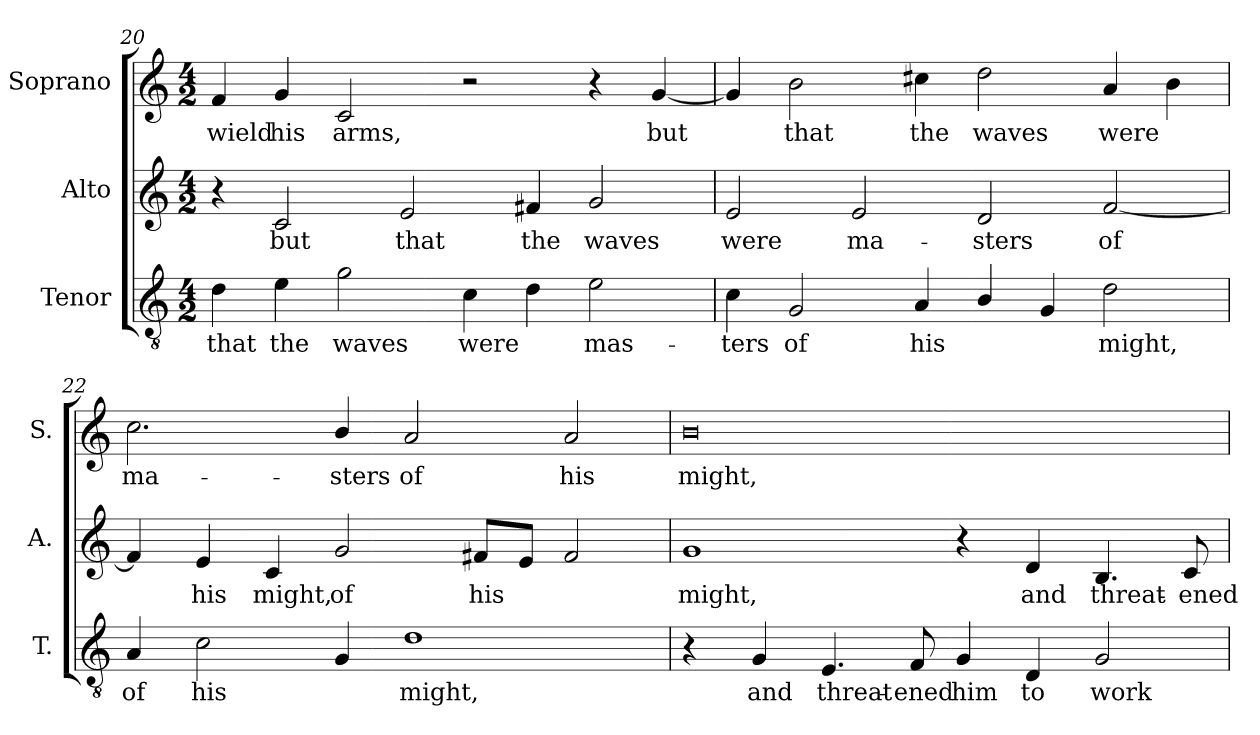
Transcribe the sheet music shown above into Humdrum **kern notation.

**kern	**text	**kern	**text	**kern	**text
*part3	*part3	*part2	*part2	*part1	*part1
*staff3	*staff3	*staff2	*staff2	*staff1	*staff1
*I"Tenor	*	*I"Alto	*	*I"Soprano	*
*I'T.	*	*I'A.	*	*I'S.	*
*clefGv2	*	*clefG2	*	*clefG2	*
*ITrd7c12	*	*	*	*	*
*k[]	*	*k[]	*	*k[]	*
*C:	*	*C:	*	*C:	*
*M4/2	*	*M4/2	*	*M4/2	*
=20	=20	=20	=20	=20	=20
!	!LO:LY:b:color=#000000	!	!	!	!
!	!	!	!	!	!LO:LY:b:color=#000000
4Di\	that	4r	.	4fi/	wield
!	!LO:LY:b:color=#000000	!	!	!	!
!	!	!	!LO:LY:b:color=#000000	!	!
!	!	!	!	!	!LO:LY:b:color=#000000
4Ei\	the	2ci/	but	4gi/	his
!	!LO:LY:b:color=#000000	!	!	!	!
!	!	!	!	!	!LO:LY:b:color=#000000
2Gi\	waves	.	.	2ci/	arms,
!	!	!	!LO:LY:b:color=#000000	!	!
.	.	2ei/	that	.	.
!	!LO:LY:b:color=#000000	!	!	!	!
4Ci\	were	.	.	2r	.
!	!	!	!LO:LY:b:color=#000000	!	!
4Di\	.	4f#Xi/	the	.	.
!	!LO:LY:b:color=#000000	!	!	!	!
!	!	!	!LO:LY:b:color=#000000	!	!
2Ei\	mas-	2gi/	waves	4r	.
!	!	!	!	!	!LO:LY:b:color=#000000
.	.	.	.	[4gi/	but
!!LO:LB:g=z
=21	=21	=21	=21	=21	=21
!	!LO:LY:b:color=#000000	!	!	!	!
!	!	!	!LO:LY:b:color=#000000	!	!
4Ci\	-ters	2ei/	were	4gi/]	.
!	!LO:LY:b:color=#000000	!	!	!	!
!	!	!	!	!	!LO:LY:b:color=#000000
2GGi/	of	.	.	2bi\	that
!	!	!	!LO:LY:b:color=#000000	!	!
.	.	2ei/	ma-	.	.
!	!LO:LY:b:color=#000000	!	!	!	!
!	!	!	!	!	!LO:LY:b:color=#000000
4AAi/	his	.	.	4cc#Xi\	the
!	!	!	!LO:LY:b:color=#000000	!	!
!	!	!	!	!	!LO:LY:b:color=#000000
4BBi/	.	2di/	-sters	2ddi\	waves
4GGi/	.	.	.	.	.
!	!LO:LY:b:color=#000000	!	!	!	!
!	!	!	!LO:LY:b:color=#000000	!	!
!	!	!	!	!	!LO:LY:b:color=#000000
2Di\	might,	[2fi/	of	4ai/	were
.	.	.	.	4bi\	.
=22	=22	=22	=22	=22	=22
!	!LO:LY:b:color=#000000	!	!	!	!
!	!	!	!	!	!LO:LY:b:color=#000000
4AAi/	of	4fi/]	.	2.cci\	ma-
!	!LO:LY:b:color=#000000	!	!	!	!
!	!	!	!LO:LY:b:color=#000000	!	!
2Ci\	his	4ei/	his	.	.
!	!	!	!LO:LY:b:color=#000000	!	!
.	.	4ci/	might,	.	.
!	!	!	!LO:LY:b:color=#000000	!	!
!	!	!	!	!	!LO:LY:b:color=#000000
4GGi/	.	2gi/	of	4bi/	-sters
!	!LO:LY:b:color=#000000	!	!	!	!
!	!	!	!	!	!LO:LY:b:color=#000000
1Di	might,	.	.	2ai/	of
!	!	!	!LO:LY:b:color=#000000	!	!
.	.	8f#Xi/L	his	.	.
.	.	8ei/J	.	.	.
!	!	!	!	!	!LO:LY:b:color=#000000
.	.	2f#i/	.	2ai/	his
=23	=23	=23	=23	=23	=23
!	!	!	!LO:LY:b:color=#000000	!	!
!	!	!	!	!	!LO:LY:b:color=#000000
4r	.	1gi	might,	0bi	might,
!	!LO:LY:b:color=#000000	!	!	!	!
4GGi/	and	.	.	.	.
!	!LO:LY:b:color=#000000	!	!	!	!
4.EEi/	threat-	.	.	.	.
!	!LO:LY:b:color=#000000	!	!	!	!
8FFi/	-ened	.	.	.	.
!	!LO:LY:b:color=#000000	!	!	!	!
4GGi/	him	4r	.	.	.
!	!LO:LY:b:color=#000000	!	!	!	!
!	!	!	!LO:LY:b:color=#000000	!	!
4DDi/	to	4di/	and	.	.
!	!LO:LY:b:color=#000000	!	!	!	!
!	!	!	!LO:LY:b:color=#000000	!	!
2GGi/	work	4.Bi/	threat-	.	.
!	!	!	!LO:LY:b:color=#000000	!	!
.	.	8ci/	-ened	.	.
=	=	=	=	=	=
*-	*-	*-	*-	*-	*-
